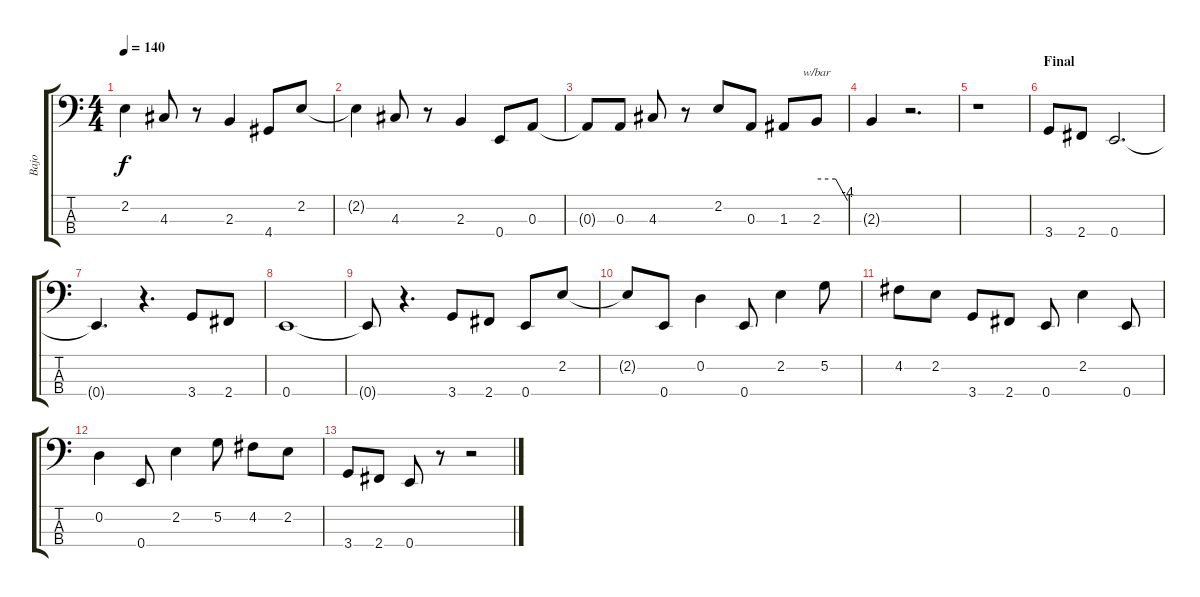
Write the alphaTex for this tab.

\track ("Bajo" "Bajo") {instrument electricbasspick}
\staff {score tabs}
\tuning (G2 D2 A1 E1) {hide}
\ts (4 4)
\tempo 140
\clef f4
\ks c
2.2{t}.4{dy f} 4.3.8 r.8 2.3.4 4.4.8 2.2.8 |
2.2{t}.4 4.3.8 r.8 2.3.4 0.4.8 0.3.8 |
0.3{t}.8 0.3.8 4.3.8 r.8 2.2.8 0.3.8 1.3.8 2.3.8{tbe (custom default 0 0 37 0 60 -16)} |
2.3{t}.4 r.2{d} |
r.1 |
\section ("" "Final")
3.4.8 2.4.8 0.4.2{d} |
0.4{t}.4{d} r.4{d} 3.4.8 2.4.8 |
0.4.1 |
0.4{t}.8 r.4{d} 3.4.8 2.4.8 0.4.8 2.2.8 |
2.2{t}.8 0.4.8 0.2.4 0.4.8 2.2.4 5.2.8 |
4.2.8 2.2.8 3.4.8 2.4.8 0.4.8 2.2.4 0.4.8 |
0.2.4 0.4.8 2.2.4 5.2.8 4.2.8 2.2.8 |
3.4.8 2.4.8 0.4.8 r.8 r.2
